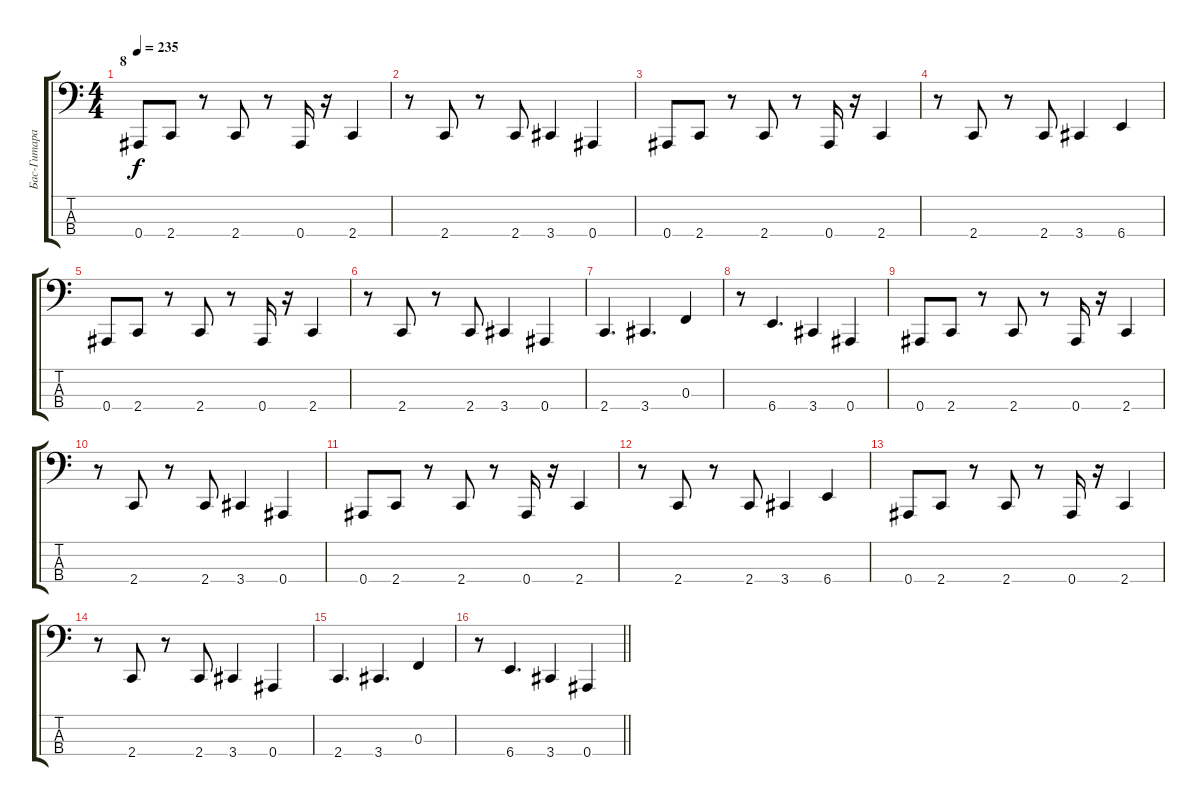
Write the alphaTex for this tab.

\track ("Бас-Гитара" "Бас-Гитара") {instrument electricbasspick}
\staff {score tabs}
\tuning (Eb2 Bb1 F1 Bb0) {hide}
\ts (4 4)
\section ("" "8")
\tempo 235
\clef f4
\ks c
0.4.8{dy f} 2.4.8 r.8 2.4.8 r.8 0.4.16 r.16 2.4.4 |
r.8 2.4.8 r.8 2.4.8 3.4.4 0.4.4 |
0.4.8 2.4.8 r.8 2.4.8 r.8 0.4.16 r.16 2.4.4 |
r.8 2.4.8 r.8 2.4.8 3.4.4 6.4.4 |
0.4.8 2.4.8 r.8 2.4.8 r.8 0.4.16 r.16 2.4.4 |
r.8 2.4.8 r.8 2.4.8 3.4.4 0.4.4 |
2.4.4{d} 3.4.4{d} 0.3.4 |
r.8 6.4.4{d} 3.4.4 0.4.4 |
0.4.8 2.4.8 r.8 2.4.8 r.8 0.4.16 r.16 2.4.4 |
r.8 2.4.8 r.8 2.4.8 3.4.4 0.4.4 |
0.4.8 2.4.8 r.8 2.4.8 r.8 0.4.16 r.16 2.4.4 |
r.8 2.4.8 r.8 2.4.8 3.4.4 6.4.4 |
0.4.8 2.4.8 r.8 2.4.8 r.8 0.4.16 r.16 2.4.4 |
r.8 2.4.8 r.8 2.4.8 3.4.4 0.4.4 |
2.4.4{d} 3.4.4{d} 0.3.4 |
\barLineRight lightlight
r.8 6.4.4{d} 3.4.4 0.4.4
